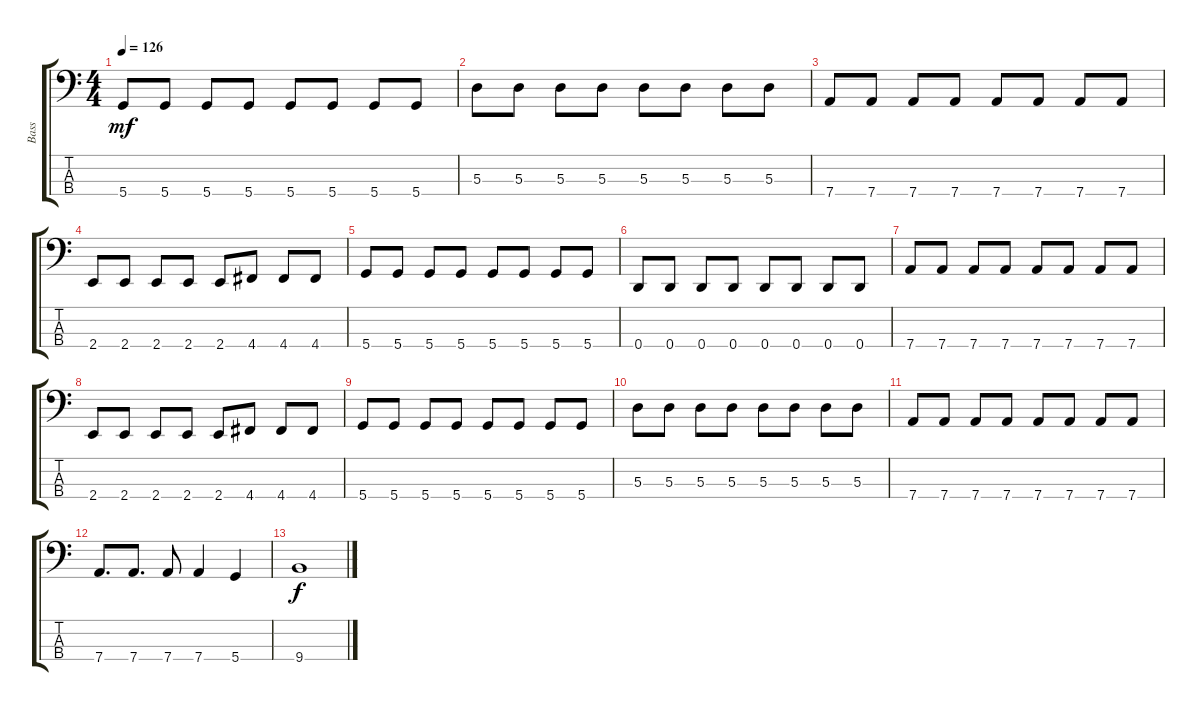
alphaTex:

\track ("Bass" "Bass") {instrument electricbasspick}
\staff {score tabs}
\tuning (G2 D2 A1 D1) {hide}
\ts (4 4)
\tempo 126
\clef f4
\ks c
5.4.8{dy mf} 5.4.8 5.4.8 5.4.8 5.4.8 5.4.8 5.4.8 5.4.8 |
5.3.8 5.3.8 5.3.8 5.3.8 5.3.8 5.3.8 5.3.8 5.3.8 |
7.4.8 7.4.8 7.4.8 7.4.8 7.4.8 7.4.8 7.4.8 7.4.8 |
2.4.8 2.4.8 2.4.8 2.4.8 2.4.8 4.4.8 4.4.8 4.4.8 |
5.4.8 5.4.8 5.4.8 5.4.8 5.4.8 5.4.8 5.4.8 5.4.8 |
0.4.8 0.4.8 0.4.8 0.4.8 0.4.8 0.4.8 0.4.8 0.4.8 |
7.4.8 7.4.8 7.4.8 7.4.8 7.4.8 7.4.8 7.4.8 7.4.8 |
2.4.8 2.4.8 2.4.8 2.4.8 2.4.8 4.4.8 4.4.8 4.4.8 |
5.4.8 5.4.8 5.4.8 5.4.8 5.4.8 5.4.8 5.4.8 5.4.8 |
5.3.8 5.3.8 5.3.8 5.3.8 5.3.8 5.3.8 5.3.8 5.3.8 |
7.4.8 7.4.8 7.4.8 7.4.8 7.4.8 7.4.8 7.4.8 7.4.8 |
7.4.8{d} 7.4.8{d} 7.4.8 7.4.4 5.4.4 |
9.4.1{dy f}
